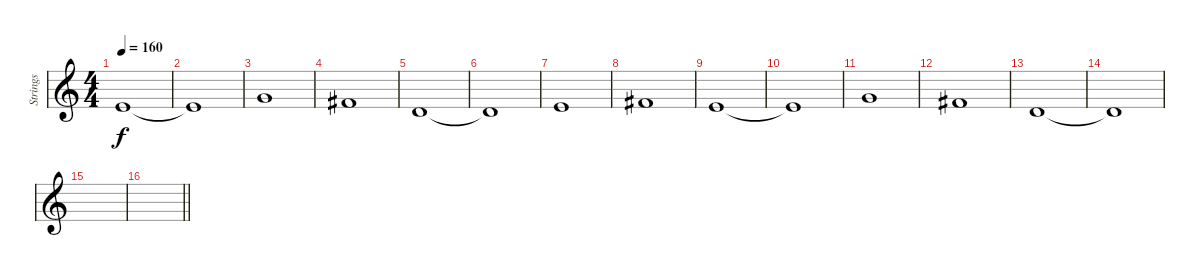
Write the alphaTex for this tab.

\track ("Strings" "Strings") {instrument stringensemble1}
\staff {score}
\tuning (E4 B3 G3 D3 A2 E2 B1) {hide}
\ts (4 4)
\tempo 160
\clef g2
\ks c
0.1.1{dy f} |
0.1{t}.1 |
3.1.1 |
2.1.1 |
3.2.1 |
3.2{t}.1 |
0.1.1 |
2.1.1 |
0.1.1 |
0.1{t}.1 |
3.1.1 |
2.1.1 |
3.2.1 |
3.2{t}.1 |
|
\barLineRight lightlight
